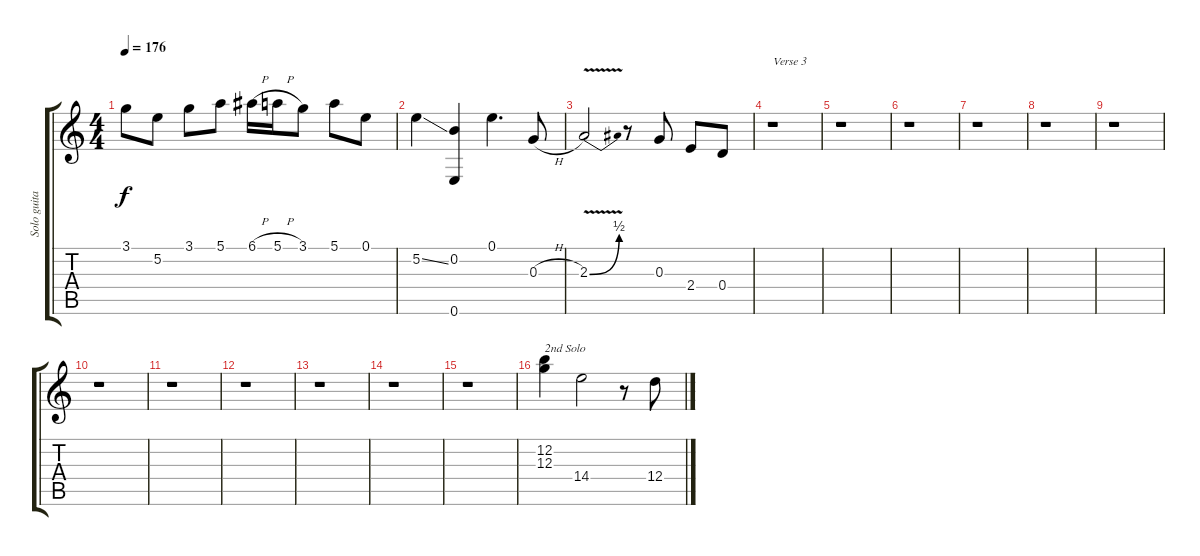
\track ("Solo guitar" "Solo guita") {instrument overdrivenguitar}
\staff {score tabs}
\tuning (E4 B3 G3 D3 A2 E2) {hide}
\ts (4 4)
\tempo 176
\clef g2
\ks c
3.1.8{dy f} 5.2.8 3.1.8 5.1.8 6.1{h}.16 5.1{h}.16 3.1.8 5.1.8 0.1.8 |
5.2{ss}.4 (0.2 0.6).4 0.1.4{d} 0.3{h}.8 |
2.3{be (bend 0 0 60 2) v}.2 r.8 0.3.8 2.4.8 0.4.8 |
r.1{txt "Verse 3"} |
r.1 |
r.1 |
r.1 |
r.1 |
r.1 |
r.1 |
r.1 |
r.1 |
r.1 |
r.1 |
r.1 |
(12.2 12.3).4{txt "2nd Solo"} 14.4.2 r.8 12.4{ss}.8
